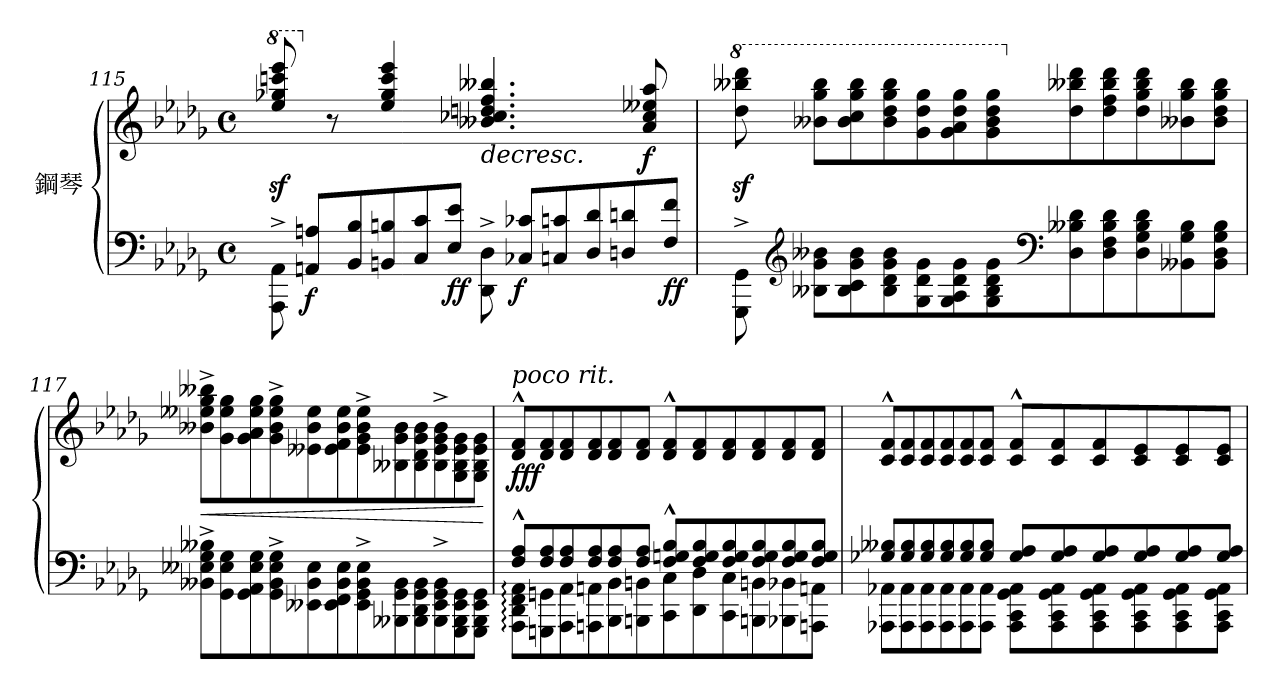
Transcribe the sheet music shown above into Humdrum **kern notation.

**kern	**kern	**dynam
*part1	*part1	*part1
*staff2	*staff1	*staff1/2
*I"鋼琴	*	*
*clefF4	*clefG2	*
*k[b-e-a-d-g-]	*k[b-e-a-d-g-]	*
*M4/4	*M4/4	*
*met(c)	*met(c)	*
*Xtuplet	*	*
*	*8va	*
=115	=115	=115
12AAA-\^ 12AA-\^	8eee-/z< 8ggg-X/z< 8ccccn/z< 8eeee-/z<	.
!	!	!LO:DY:b=2
12AAn/ 12An/L	.	f
*	*X8va	*
.	8r	.
12BB-/ 12B-/	.	.
12BBn/ 12Bn/	4ee-/ 4gg-/ 4ccc/ 4eee-/	.
12C/ 12c/	.	.
!	!	!LO:DY:b=2
12E-/ 12e-/J	.	ff
!	!	!LO:HP:b
12DD-\^ 12D-\^	4.b--X/ 4.cc-X/ 4.ddn/ 4.ff/ 4.bb--X/	>
!	!	!LO:DY:b=2
12C-X/ 12c-X/L	.	f
12Cn/ 12cn/	.	.
12D-/ 12d-/	.	.
12Dn/ 12dn/	.	.
!	!	!LO:DY:n=1:b
.	8a-/ 8cc-/ 8ee--X/ 8aa-/	] f
!	!	!LO:DY:n=2:b=2
12F/ 12f/J	.	ff
!!LO:PB:g=z
=116	=116	=116
*	*8va	*
*	*Xtuplet	*
*	*MM72	*
12GGG-\^ 12GG-\^	12ddd-\z< 12bbb--X\z< 12dddd-\z<	.
*clefG2	*	*
*	*MM96	*
12B--X\ 12g-\ 12b--X\L	12bb--X\ 12ggg-\ 12bbb--\L	.
12B--\ 12c\ 12g-\ 12b--\	12bb--\ 12ccc\ 12ggg-\ 12bbb--\	.
12B--\ 12d-\ 12g-\ 12b--\	12bb--\ 12ddd-\ 12ggg-\ 12bbb--\	.
*	*MM100	*
12G-\ 12d-\ 12g-\	12gg-\ 12ddd-\ 12ggg-\	.
12G-\ 12A-\ 12d-\ 12g-\	12gg-\ 12aa-\ 12ddd-\ 12ggg-\	.
12G-\ 12B--\ 12d-\ 12g-\	12gg-\ 12bb--\ 12ddd-\ 12ggg-\	.
*clefF4	*	*
*	*X8va	*
*	*MM104	*
12D-\ 12B--X\ 12d-\	12dd-\ 12bb--X\ 12ddd-\	.
12D-\ 12F\ 12B--\ 12d-\	12dd-\ 12ff\ 12bb--\ 12ddd-\	.
*	*MM108	*
12D-\ 12G-\ 12B--\ 12d-\	12dd-\ 12gg-\ 12bb--\ 12ddd-\	.
12BB--X\ 12G-\ 12B--\	12b--X\ 12gg-\ 12bb--\	.
12BB--\ 12D-\ 12G-\ 12B--\J	12b--\ 12dd-\ 12gg-\ 12bb--\J	.
=117	=117	=117
*	*MM112	*
!	!	!LO:HP:b
12BB--X\^ 12E--X\^ 12G-\^ 12B--X\^L	12b--X\^ 12ee--X\^ 12gg-\^ 12bb--X\^L	<
12GG-\ 12E--\ 12G-\	12g-\ 12ee--\ 12gg-\	.
12GG-\ 12AA-\ 12E--\ 12G-\	12g-\ 12a-\ 12ee--\ 12gg-\	.
*	*MM116	*
12GG-\^ 12BB--\^ 12E--\^ 12G-\^	12g-\^ 12b--\^ 12ee--\^ 12gg-\^	.
12EE--X\ 12BB--\ 12E--\	12e--X\ 12b--\ 12ee--\	.
12EE--\ 12FF\ 12BB--\ 12E--\	12e--\ 12f\ 12b--\ 12ee--\	.
12EE--\^ 12GG-\^ 12BB--\^ 12E--\^	12e--\^ 12g-\^ 12b--\^ 12ee--\^	.
12BBB--X\ 12GG-\ 12BB--\	12B--X\ 12g-\ 12b--\	.
12BBB--\ 12DD-\ 12GG-\ 12BB--\	12B--\ 12d-\ 12g-\ 12b--\	.
12BBB--\^ 12EE--\^ 12GG-\^ 12BB--\^	12B--\^ 12e--\^ 12g-\^ 12b--\^	.
12GGG-\ 12BBB--\ 12EE--\ 12GG-\	12G-\ 12B--\ 12e--\ 12g-\	.
12GGG-\ 12BBB--\ 12EE--\ 12GG-\J	12G-\ 12B--\ 12e--\ 12g-\J	.
.	.	[
!!LO:LB:g=z
=118	=118	=118
*	*MM112	*
*^	*	*
!	!	!LO:TX:a:i:t=poco rit.	!
!	!	!	!LO:DY:b
12F/^^ 12A-/^^L	12AAA-\: 12DD-\: 12FF\: 12AA-\:L	12d-/^^ 12f/^^L	fff
12F/ 12A-/	12GGGn\ 12GGn\	12d-/ 12f/	.
*	*	*MM108	*
12F/ 12A-/	12AAA-\ 12AA-\	12d-/ 12f/	.
12F/ 12A-/	12AAAn\ 12AAn\	12d-/ 12f/	.
*	*	*MM104	*
12F/ 12A-/	12BBB-\ 12BB-\	12d-/ 12f/	.
12F/ 12A-/J	12BBBn\ 12BBn\	12d-/ 12f/J	.
*	*	*MM100	*
12F/^^ 12Gn/^^ 12B-/^^L	12CC\ 12C\	12d-/^^ 12f/^^L	.
12F/ 12G/ 12B-/	12DD-\ 12D-\	12d-/ 12f/	.
*	*	*MM96	*
12F/ 12G/ 12B-/	12CC\ 12C\	12d-/ 12f/	.
12F/ 12G/ 12B-/	12BBBn\ 12BBn\	12d-/ 12f/	.
*	*	*MM92	*
12F/ 12G/ 12B-/	12BBB-X\ 12BB-X\	12d-/ 12f/	.
12F/ 12G/ 12B-/J	12AAAn\ 12AAn\J	12d-/ 12f/J	.
=119	=119	=119	=119
*	*	*MM88	*
12G-X/ 12B--X/L	12AAA-X\ 12AA-X\L	12c/^^ 12f/^^L	.
12G-/ 12B--/	12AAA-\ 12AA-\	12c/ 12f/	.
*	*	*MM84	*
12G-/ 12B--/	12AAA-\ 12AA-\	12c/ 12f/	.
12G-/ 12B--/	12AAA-\ 12AA-\	12c/ 12f/	.
*	*	*MM80	*
12G-/ 12B--/	12AAA-\ 12AA-\	12c/ 12f/	.
12G-/ 12B--/J	12AAA-\ 12AA-\J	12c/ 12f/J	.
*	*	*MM76	*
12G-/ 12A-/L	12AAA-\ 12CC\ 12GG-\ 12AA-\L	12c/^^ 12f/^^L	.
12G-/ 12A-/	12AAA-\ 12CC\ 12GG-\ 12AA-\	12c/ 12f/	.
*	*	*MM72	*
12G-/ 12A-/	12AAA-\ 12CC\ 12GG-\ 12AA-\	12c/ 12f/	.
12G-/ 12A-/	12AAA-\ 12CC\ 12GG-\ 12AA-\	12c/ 12e-/	.
*	*	*MM68	*
12G-/ 12A-/	12AAA-\ 12CC\ 12GG-\ 12AA-\	12c/ 12e-/	.
*	*	*MM40	*
12G-/ 12A-/J	12AAA-\ 12CC\ 12GG-\ 12AA-\J	12c/ 12e-/J	.
*v	*v	*	*
=	=	=
*-	*-	*-
